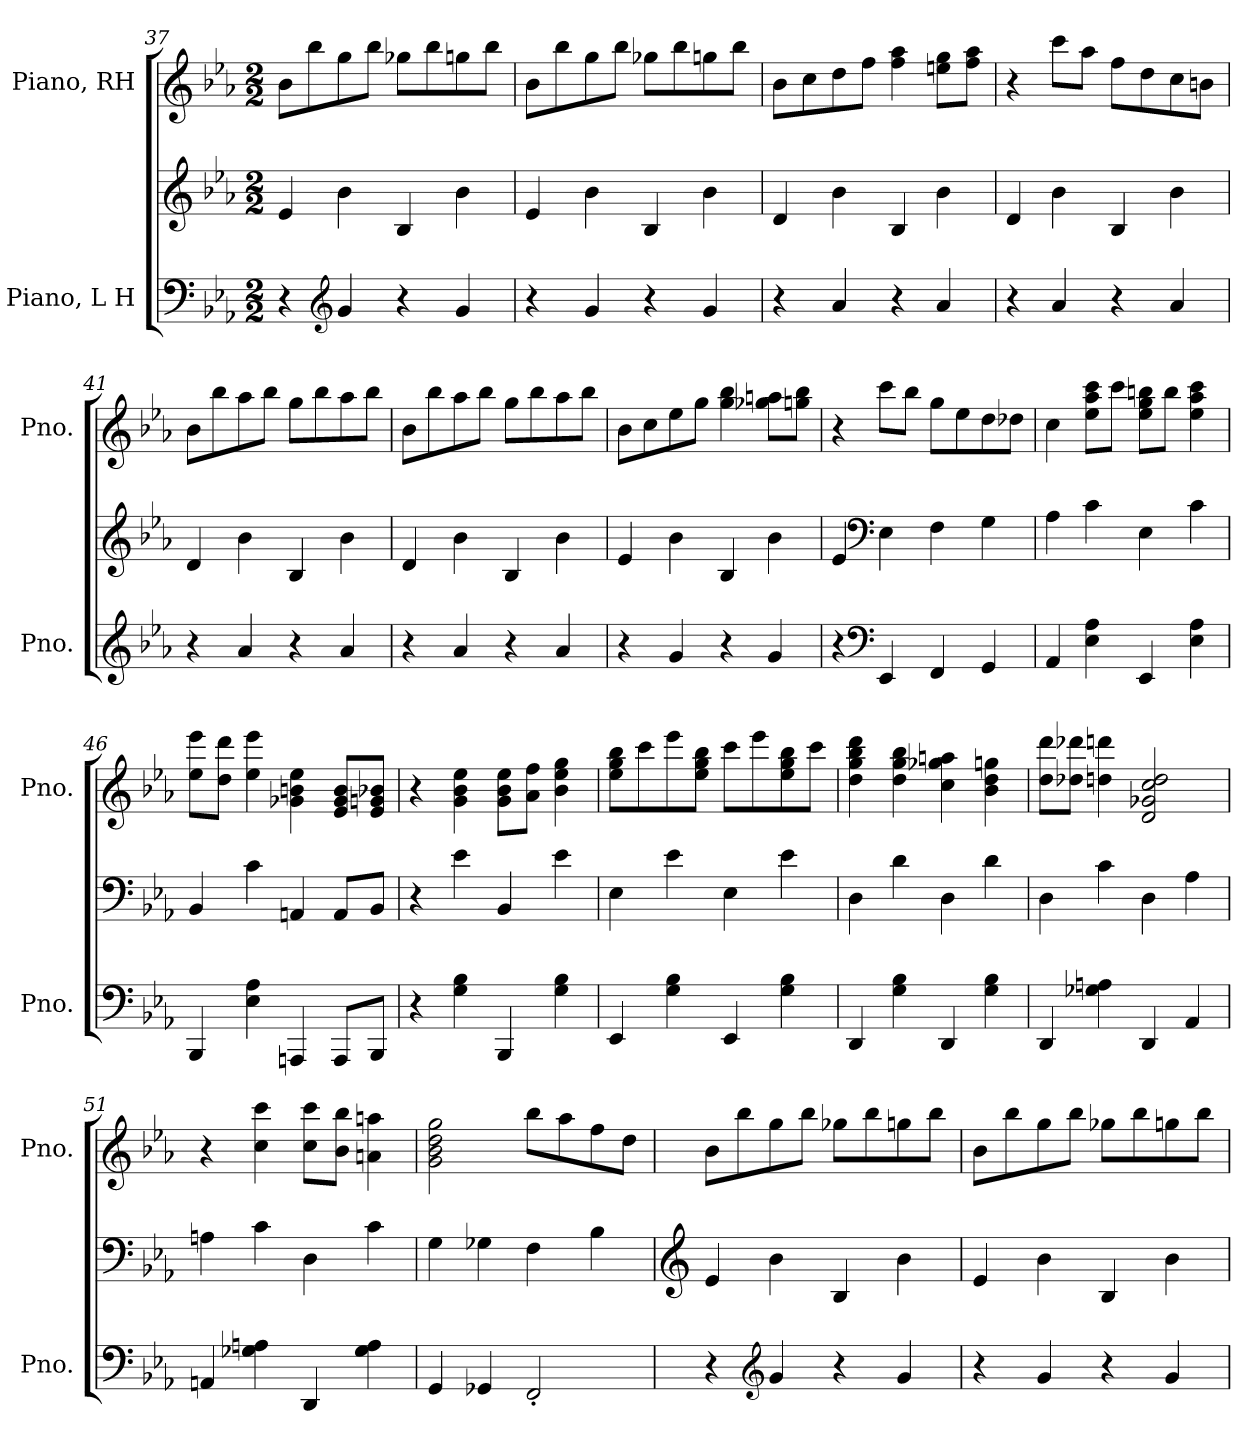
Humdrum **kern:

**kern	**kern	**kern
*part2	*part2	*part1
*staff3	*staff2	*staff1
*I"Piano, L H	*	*I"Piano, RH
*I'Pno.	*	*I'Pno.
*clefF4	*clefG2	*clefG2
*k[b-e-a-]	*k[b-e-a-]	*k[b-e-a-]
*M2/2	*M2/2	*M2/2
=37	=37	=37
4r	4e-/	8b-\L
.	.	8bb-\
*clefG2	*	*
4g/	4b-\	8gg\
.	.	8bb-\J
4r	4B-/	8gg-X\L
.	.	8bb-\
4g/	4b-\	8ggn\
.	.	8bb-\J
=38	=38	=38
4r	4e-/	8b-\L
.	.	8bb-\
4g/	4b-\	8gg\
.	.	8bb-\J
4r	4B-/	8gg-X\L
.	.	8bb-\
4g/	4b-\	8ggn\
.	.	8bb-\J
!!LO:PB:g=z
=39	=39	=39
4r	4d/	8b-\L
.	.	8cc\
4a-/	4b-\	8dd\
.	.	8ff\J
4r	4B-/	4ff\ 4aa-\
4a-/	4b-\	8een\ 8gg\L
.	.	8ff\ 8aa-\J
=40	=40	=40
4r	4d/	4r
4a-/	4b-\	8ccc\L
.	.	8aa-\J
4r	4B-/	8ff\L
.	.	8dd\
4a-/	4b-\	8cc\
.	.	8bn\J
=41	=41	=41
4r	4d/	8b-\L
.	.	8bb-\
4a-/	4b-\	8aa-\
.	.	8bb-\J
4r	4B-/	8gg\L
.	.	8bb-\
4a-/	4b-\	8aa-\
.	.	8bb-\J
=42	=42	=42
4r	4d/	8b-\L
.	.	8bb-\
4a-/	4b-\	8aa-\
.	.	8bb-\J
4r	4B-/	8gg\L
.	.	8bb-\
4a-/	4b-\	8aa-\
.	.	8bb-\J
!!LO:LB:g=z
=43	=43	=43
4r	4e-/	8b-\L
.	.	8cc\
4g/	4b-\	8ee-\
.	.	8gg\J
4r	4B-/	4gg\ 4bb-\
4g/	4b-\	8gg-X\ 8aan\L
.	.	8ggn\ 8bb-\J
=44	=44	=44
4r	4e-/	4r
*clefF4	*clefF4	*
4EE-/	4E-\	8ccc\L
.	.	8bb-\J
4FF/	4F\	8gg\L
.	.	8ee-\
4GG/	4G\	8dd\
.	.	8dd-X\J
=45	=45	=45
4AA-/	4A-\	4cc\
4E-\ 4A-\	4c\	8ee-\ 8aa-\ 8ccc\L
.	.	8ccc\J
4EE-/	4E-\	8ee-\ 8gg\ 8bbn\L
.	.	8bb\J
4E-\ 4A-\	4c\	4ee-\ 4aa-\ 4ccc\
=46	=46	=46
4BBB-/	4BB-/	8ee-\ 8eee-\L
.	.	8dd\ 8ddd\J
4E-\ 4A-\	4c\	4ee-\ 4eee-\
4AAAn/	4AAn/	4g-X\ 4bn\ 4ee-\
8AAA/L	8AA/L	8e-/ 8g-/ 8b/L
8BBB-/J	8BB-/J	8e-/ 8gn/ 8b-X/J
!!LO:LB:g=z
=47	=47	=47
4r	4r	4r
4G\ 4B-\	4e-\	4g\ 4b-\ 4ee-\
4BBB-/	4BB-/	8g\ 8b-\ 8ee-\L
.	.	8a-\ 8ff\J
4G\ 4B-\	4e-\	4b-\ 4ee-\ 4gg\
=48	=48	=48
4EE-/	4E-\	8ee-\ 8gg\ 8bb-\L
.	.	8ccc\
4G\ 4B-\	4e-\	8eee-\
.	.	8ee-\ 8gg\ 8bb-\J
4EE-/	4E-\	8ccc\L
.	.	8eee-\
4G\ 4B-\	4e-\	8ee-\ 8gg\ 8bb-\
.	.	8ccc\J
=49	=49	=49
4DD/	4D\	4dd\ 4gg\ 4bb-\ 4ddd\
4G\ 4B-\	4d\	4dd\ 4gg\ 4bb-\
4DD/	4D\	4cc\ 4gg-X\ 4aan\
4G\ 4B-\	4d\	4b-\ 4dd\ 4ggn\
=50	=50	=50
4DD/	4D\	8dd\ 8ddd\L
.	.	8dd-X\ 8ddd-X\J
4G-X\ 4An\	4c\	4ddn\ 4dddn\
4DD/	4D\	2d/ 2g-X/ 2cc/ 2dd/
4AA-/	4A-\	.
!!LO:LB:g=z
=51	=51	=51
4AAn/	4An\	4r
4G-X\ 4An\	4c\	4cc\ 4ccc\
4DD/	4D\	8cc\ 8ccc\L
.	.	8b-\ 8bb-\J
4G-\ 4A\	4c\	4an\ 4aan\
=52	=52	=52
4GG/	4G\	2g\ 2b-\ 2dd\ 2gg\
4GG-X/	4G-X\	.
2FF'/	4F\	8bb-\L
.	.	8aa-\
.	4B-\	8ff\
.	.	8dd\J
=53	=53	=53
*	*clefG2	*
4r	4e-/	8b-\L
.	.	8bb-\
*clefG2	*	*
4g/	4b-\	8gg\
.	.	8bb-\J
4r	4B-/	8gg-X\L
.	.	8bb-\
4g/	4b-\	8ggn\
.	.	8bb-\J
=54	=54	=54
4r	4e-/	8b-\L
.	.	8bb-\
4g/	4b-\	8gg\
.	.	8bb-\J
4r	4B-/	8gg-X\L
.	.	8bb-\
4g/	4b-\	8ggn\
.	.	8bb-\J
=	=	=
*-	*-	*-
